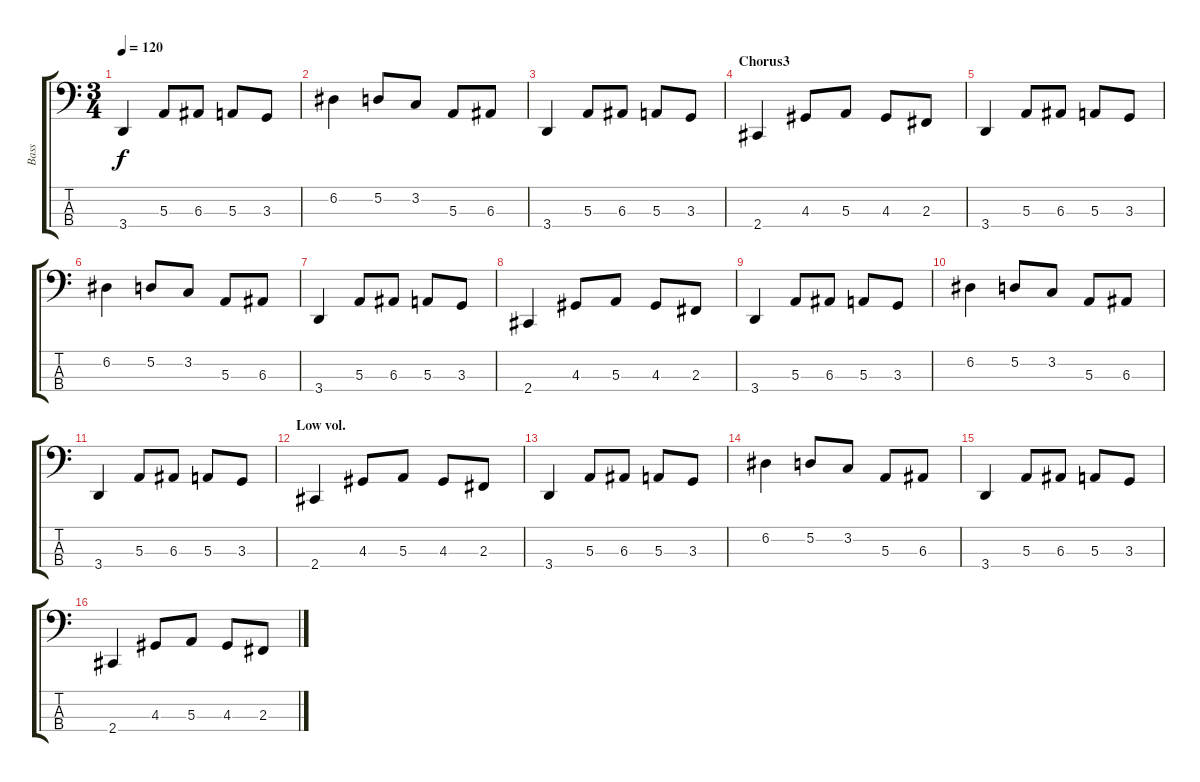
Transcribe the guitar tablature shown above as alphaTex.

\track ("Bass" "Bass") {instrument electricbasspick}
\staff {score tabs}
\tuning (D2 A1 E1 B0) {hide}
\ts (3 4)
\tempo 120
\clef f4
\ks c
3.4.4{dy f} 5.3.8 6.3.8 5.3.8 3.3.8 |
6.2.4 5.2.8 3.2.8 5.3.8 6.3.8 |
3.4.4 5.3.8 6.3.8 5.3.8 3.3.8 |
\section ("" "Chorus3")
2.4.4 4.3.8 5.3.8 4.3.8 2.3.8 |
3.4.4 5.3.8 6.3.8 5.3.8 3.3.8 |
6.2.4 5.2.8 3.2.8 5.3.8 6.3.8 |
3.4.4 5.3.8 6.3.8 5.3.8 3.3.8 |
2.4.4 4.3.8 5.3.8 4.3.8 2.3.8 |
3.4.4 5.3.8 6.3.8 5.3.8 3.3.8 |
6.2.4 5.2.8 3.2.8 5.3.8 6.3.8 |
3.4.4 5.3.8 6.3.8 5.3.8 3.3.8 |
\section ("" "Low vol.")
2.4.4 4.3.8 5.3.8 4.3.8 2.3.8 |
3.4.4 5.3.8 6.3.8 5.3.8 3.3.8 |
6.2.4 5.2.8 3.2.8 5.3.8 6.3.8 |
3.4.4 5.3.8 6.3.8 5.3.8 3.3.8 |
2.4.4 4.3.8 5.3.8 4.3.8 2.3.8
